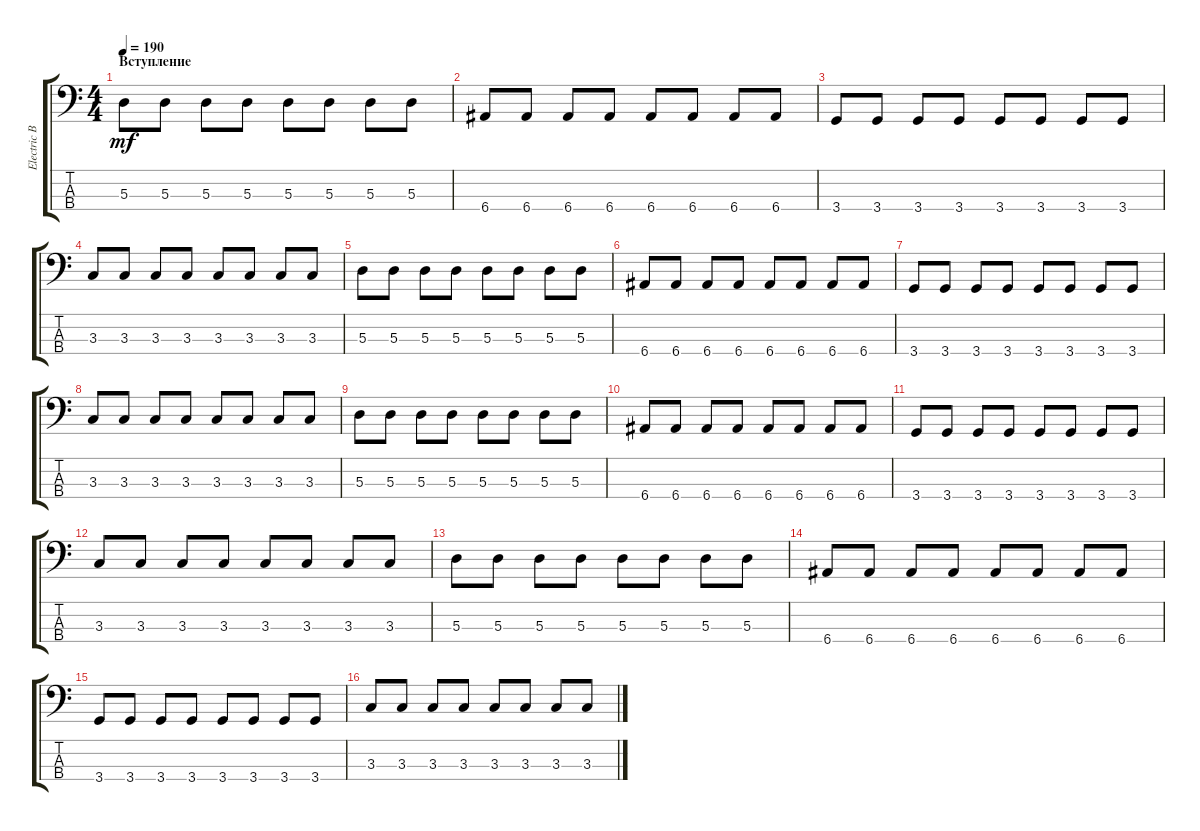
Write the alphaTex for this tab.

\track ("Electric Bass" "Electric B") {instrument electricbassfinger}
\staff {score tabs}
\tuning (G2 D2 A1 E1) {hide}
\ts (4 4)
\section ("" "Вступление")
\tempo 190
\clef f4
\ks c
5.3.8{dy mf instrument electricbassfinger} 5.3.8 5.3.8 5.3.8 5.3.8 5.3.8 5.3.8 5.3.8 |
6.4.8 6.4.8 6.4.8 6.4.8 6.4.8 6.4.8 6.4.8 6.4.8 |
3.4.8 3.4.8 3.4.8 3.4.8 3.4.8 3.4.8 3.4.8 3.4.8 |
3.3.8 3.3.8 3.3.8 3.3.8 3.3.8 3.3.8 3.3.8 3.3.8 |
5.3.8 5.3.8 5.3.8 5.3.8 5.3.8 5.3.8 5.3.8 5.3.8 |
6.4.8 6.4.8 6.4.8 6.4.8 6.4.8 6.4.8 6.4.8 6.4.8 |
3.4.8 3.4.8 3.4.8 3.4.8 3.4.8 3.4.8 3.4.8 3.4.8 |
3.3.8 3.3.8 3.3.8 3.3.8 3.3.8 3.3.8 3.3.8 3.3.8 |
5.3.8 5.3.8 5.3.8 5.3.8 5.3.8 5.3.8 5.3.8 5.3.8 |
6.4.8 6.4.8 6.4.8 6.4.8 6.4.8 6.4.8 6.4.8 6.4.8 |
3.4.8 3.4.8 3.4.8 3.4.8 3.4.8 3.4.8 3.4.8 3.4.8 |
3.3.8 3.3.8 3.3.8 3.3.8 3.3.8 3.3.8 3.3.8 3.3.8 |
5.3.8 5.3.8 5.3.8 5.3.8 5.3.8 5.3.8 5.3.8 5.3.8 |
6.4.8 6.4.8 6.4.8 6.4.8 6.4.8 6.4.8 6.4.8 6.4.8 |
3.4.8 3.4.8 3.4.8 3.4.8 3.4.8 3.4.8 3.4.8 3.4.8 |
3.3.8 3.3.8 3.3.8 3.3.8 3.3.8 3.3.8 3.3.8 3.3.8
